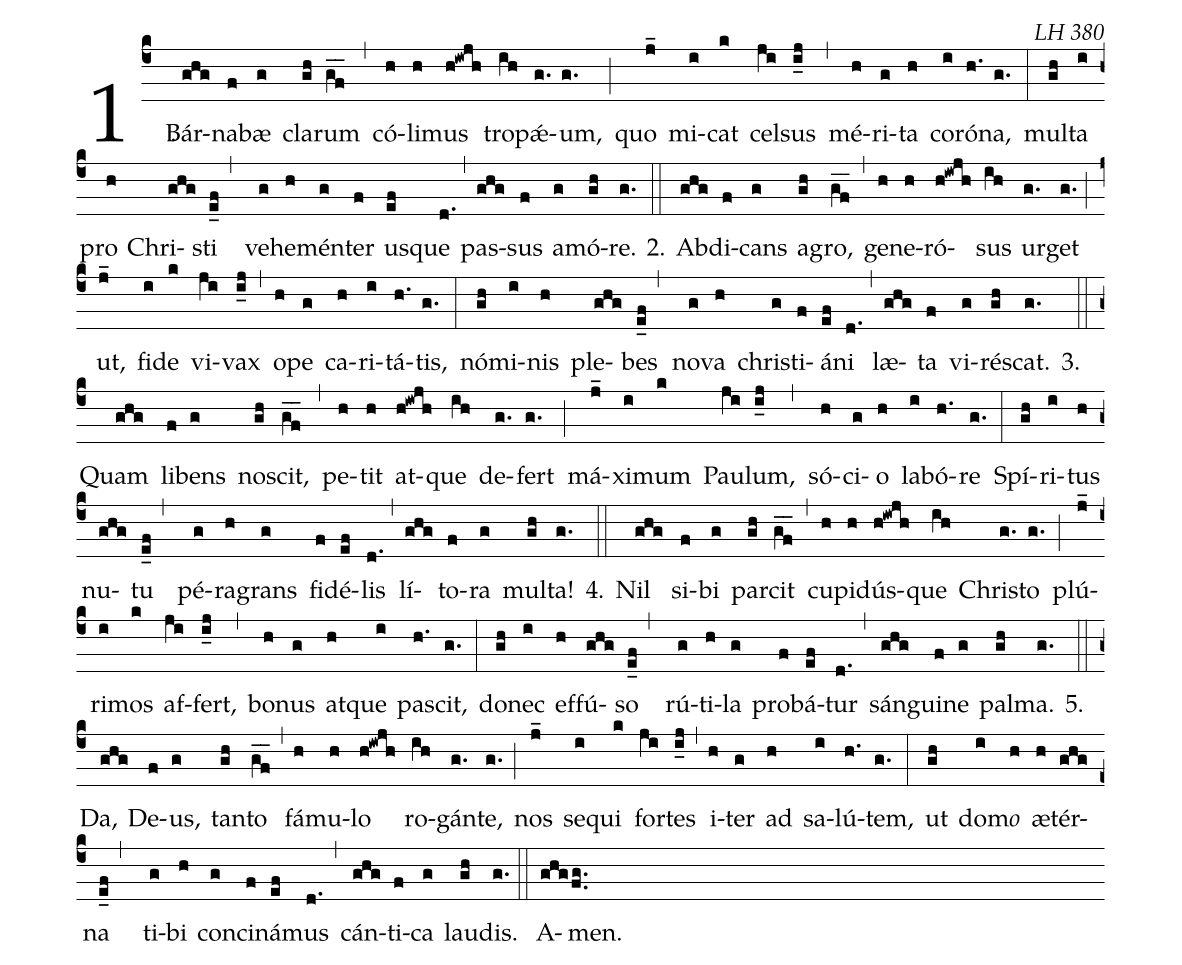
commentary: LH 380;
%%
(c4) 1.() Bár(ghg)na(f)bæ(g) cla(gh)rum(gf__) (,) có(h)li(h)mus(h!iwjh) tro(ih)pǽ(g.)um,(g.) (;)
quo(j_) mi(i)cat(k) cel(ji)sus(i_j) (,) mé(h)ri(g)ta(h) co(i)ró(h.)na,(g.) (:)
mul(gh)ta(i) pro(h) Chri(ghg)sti(e_f,) ve(g)he(h)mén(g)ter(f) us(ef)que(d.) (,)
pas(ghg)sus(f) a(g)mó(gh)re.(g.)

2.(::) Ab(ghg)di(f)cans(g) a(gh)gro,(gf__) (,) ge(h)ne(h)ró(h!iwjh)sus(ih) ur(g.)get(g.) (;)
ut,(j_) fi(i)de(k) vi(ji)vax(i_j) (,) o(h)pe(g) ca(h)ri(i)tá(h.)tis,(g.) (:)
nó(gh)mi(i)nis(h) ple(ghg)bes(e_f,) no(g)va(h) chri(g)sti(f)á(ef)ni(d.) (,)
læ(ghg)ta(f) vi(g)ré(gh)scat.(g.)

3.(::) Quam(ghg) li(f)bens(g) no(gh)scit,(gf__) (,) pe(h)tit(h) at(h!iwjh)que(ih) de(g.)fert(g.) (;)
má(j_)xi(i)mum(k) Pau(ji)lum,(i_j) (,) só(h)ci(g)o(h) la(i)bó(h.)re(g.) (:)
Spí(gh)ri(i)tus(h) nu(ghg)tu(e_f,) pé(g)ra(h)grans(g) fi(f)dé(ef)lis(d.) (,)
lí(ghg)to(f)ra(g) mul(gh)ta!(g.)

4.(::) Nil(ghg) si(f)bi(g) par(gh)cit(gf__) (,) cu(h)pi(h)dús(h!iwjh)que(ih) Chri(g.)sto(g.) (;)
plú(j_)ri(i)mos(k) af(ji)fert,(i_j) (,) bo(h)nus(g) at(h)que(i) pa(h.)scit,(g.) (:)
do(gh)nec(i) ef(h)fú(ghg)so(e_f,) rú(g)ti(h)la(g) pro(f)bá(ef)tur(d.) (,)
sán(ghg)gui(f)ne(g) pal(gh)ma.(g.)

5.(::) Da,(ghg) De(f)us,(g) tan(gh)to(gf__) (,) fá(h)mu(h)lo(h!iwjh) ro(ih)gán(g.)te,(g.) (;)
nos(j_) se(i)qui(k) for(ji)tes(i_j) (,) i(h)ter(g) ad(h) sa(i)lú(h.)tem,(g.) (:)
ut(gh) do(i)m<i>o</i>(h) æ(h)tér(ghg)na(e_f,) ti(g)bi(h) con(g)ci(f)ná(ef)mus(d.) (,)
cán(ghg)ti(f)ca(g) lau(gh)dis.(g.) (::)
A(ghgfg..)men.()
